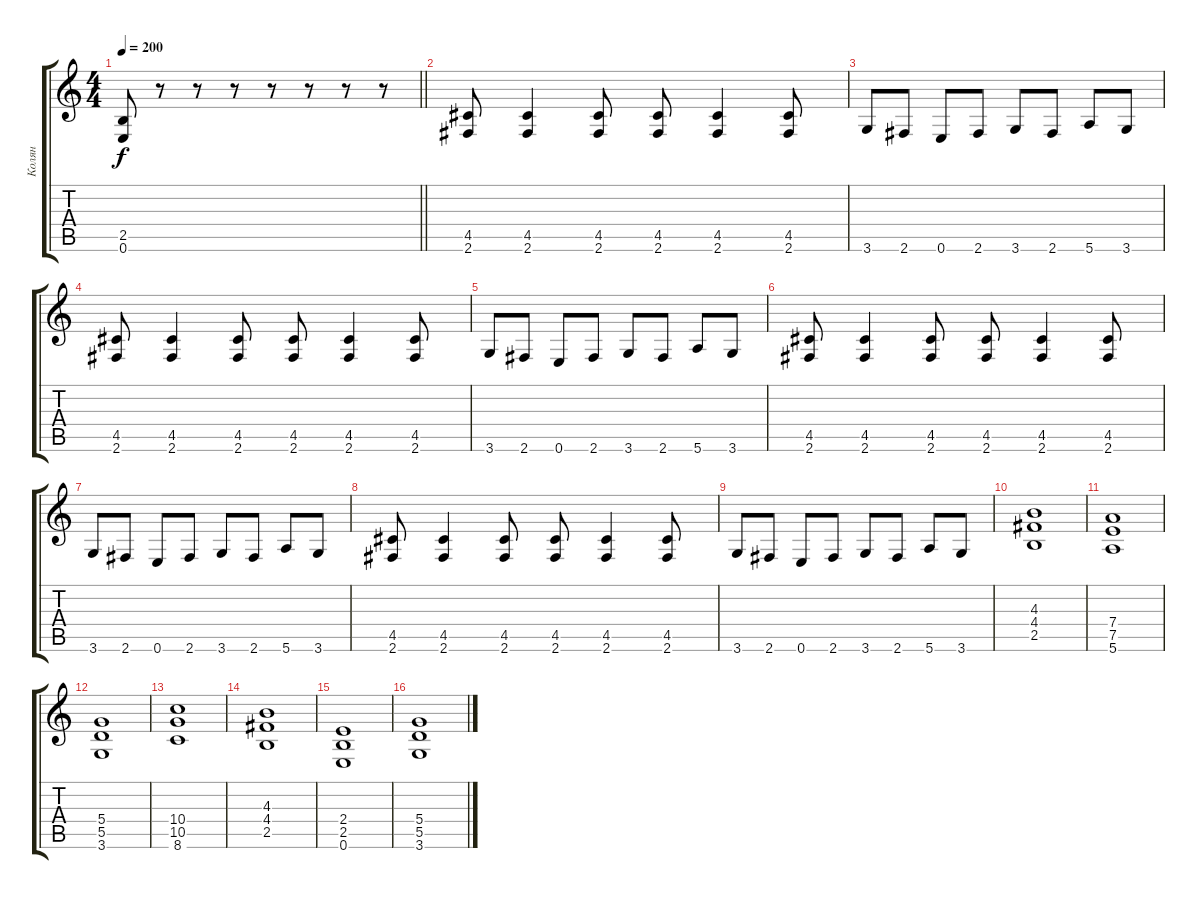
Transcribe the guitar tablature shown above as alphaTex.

\track ("Колян" "Колян") {instrument distortionguitar}
\staff {score tabs}
\tuning (E4 B3 G3 D3 A2 E2) {hide}
\ts (4 4)
\tempo 200
\clef g2
\barLineRight lightlight
\ks c
(2.5 0.6).8{dy f} r.8 r.8 r.8 r.8 r.8 r.8 r.8 |
(4.5 2.6).8 (4.5 2.6).4 (4.5 2.6).8 (4.5 2.6).8 (4.5 2.6).4 (4.5 2.6).8 |
3.6.8 2.6.8 0.6.8 2.6.8 3.6.8 2.6.8 5.6.8 3.6.8 |
(4.5 2.6).8 (4.5 2.6).4 (4.5 2.6).8 (4.5 2.6).8 (4.5 2.6).4 (4.5 2.6).8 |
3.6.8 2.6.8 0.6.8 2.6.8 3.6.8 2.6.8 5.6.8 3.6.8 |
(4.5 2.6).8 (4.5 2.6).4 (4.5 2.6).8 (4.5 2.6).8 (4.5 2.6).4 (4.5 2.6).8 |
3.6.8 2.6.8 0.6.8 2.6.8 3.6.8 2.6.8 5.6.8 3.6.8 |
(4.5 2.6).8 (4.5 2.6).4 (4.5 2.6).8 (4.5 2.6).8 (4.5 2.6).4 (4.5 2.6).8 |
3.6.8 2.6.8 0.6.8 2.6.8 3.6.8 2.6.8 5.6.8 3.6.8 |
(4.3 4.4 2.5).1 |
(7.4 7.5 5.6).1 |
(5.4 5.5 3.6).1 |
(10.4 10.5 8.6).1 |
(4.3 4.4 2.5).1 |
(2.4 2.5 0.6).1 |
(5.4 5.5 3.6).1
